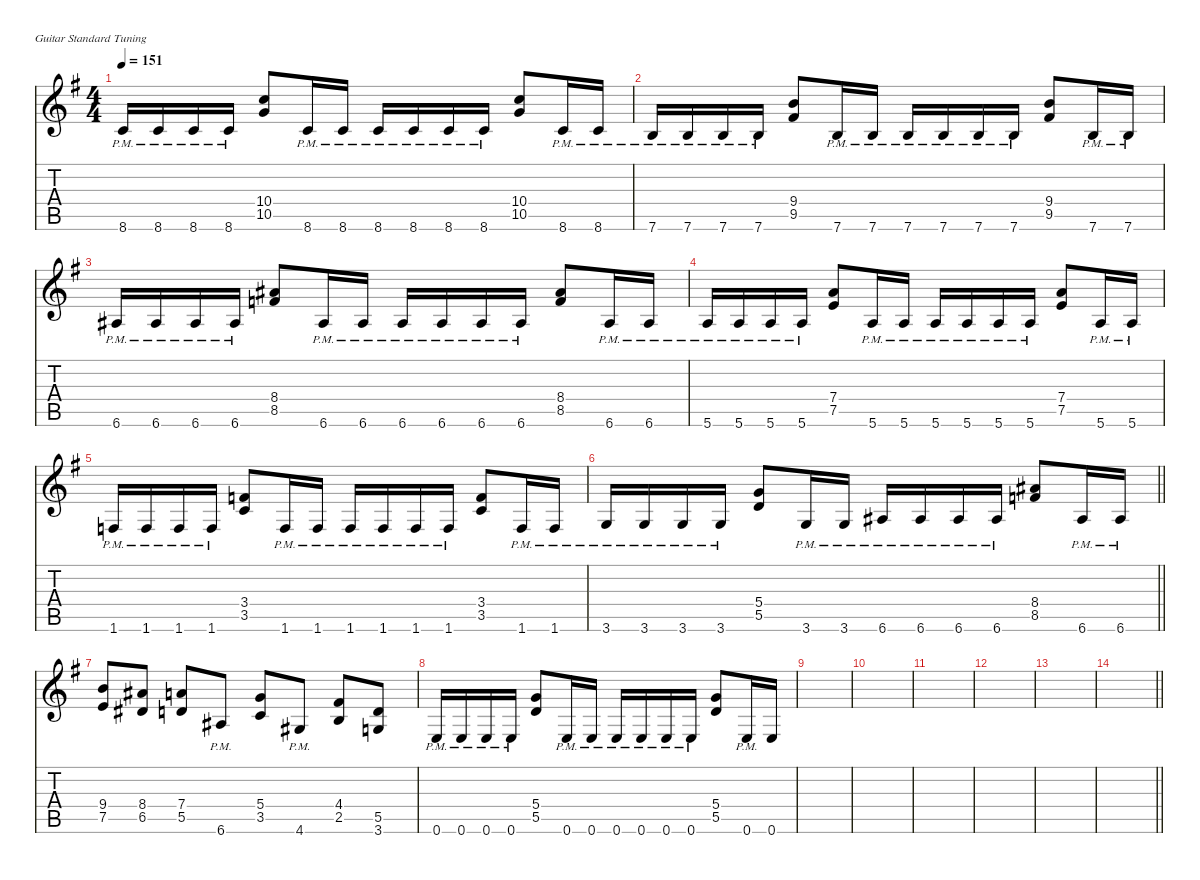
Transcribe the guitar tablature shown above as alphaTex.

\defaultSystemsLayout 4
\hideDynamics
\bracketExtendMode nobrackets
\singleTrackTrackNamePolicy hidden
\multiTrackTrackNamePolicy hidden
\otherSystemsTrackNameOrientation horizontal
\track ("Guitar 2" "dist.guit.") {defaultSystemsLayout 32 instrument distortionguitar}
\staff {score tabs}
\tuning (E4 B3 G3 D3 A2 E2)
\ts (4 4)
\tempo 151
\clef g2
\ks eminor
8.6{pm acc forcenatural}.16{dy f beam Up} 8.6{pm acc forcenatural}.16{beam Up} 8.6{pm acc forcenatural}.16{beam Up} 8.6{pm acc forcenatural}.16{beam Up} (10.4{acc forcenatural} 10.5{acc forcenatural}).8{beam Up} 8.6{pm acc forcenatural}.16{beam Up} 8.6{pm acc forcenatural}.16{beam Up} 8.6{pm acc forcenatural}.16{beam Up} 8.6{pm acc forcenatural}.16{beam Up} 8.6{pm acc forcenatural}.16{beam Up} 8.6{pm acc forcenatural}.16{beam Up} (10.4{acc forcenatural} 10.5{acc forcenatural}).8{beam Up} 8.6{pm acc forcenatural}.16{beam Up} 8.6{pm acc forcenatural}.16{beam Up} |
7.6{pm acc forcenatural}.16{beam Up} 7.6{pm acc forcenatural}.16{beam Up} 7.6{pm acc forcenatural}.16{beam Up} 7.6{pm acc forcenatural}.16{beam Up} (9.4{acc forcenatural} 9.5{acc #}).8{beam Up} 7.6{pm acc forcenatural}.16{beam Up} 7.6{pm acc forcenatural}.16{beam Up} 7.6{pm acc forcenatural}.16{beam Up} 7.6{pm acc forcenatural}.16{beam Up} 7.6{pm acc forcenatural}.16{beam Up} 7.6{pm acc forcenatural}.16{beam Up} (9.4{acc forcenatural} 9.5{acc #}).8{beam Up} 7.6{pm acc forcenatural}.16{beam Up} 7.6{pm acc forcenatural}.16{beam Up} |
6.6{pm acc #}.16{beam Up} 6.6{pm acc #}.16{beam Up} 6.6{pm acc #}.16{beam Up} 6.6{pm acc #}.16{beam Up} (8.4{acc #} 8.5{acc forcenatural}).8{beam Up} 6.6{pm acc #}.16{beam Up} 6.6{pm acc #}.16{beam Up} 6.6{pm acc #}.16{beam Up} 6.6{pm acc #}.16{beam Up} 6.6{pm acc #}.16{beam Up} 6.6{pm acc #}.16{beam Up} (8.4{acc #} 8.5{acc forcenatural}).8{beam Up} 6.6{pm acc #}.16{beam Up} 6.6{pm acc #}.16{beam Up} |
5.6{pm acc forcenatural}.16{beam Up} 5.6{pm acc forcenatural}.16{beam Up} 5.6{pm acc forcenatural}.16{beam Up} 5.6{pm acc forcenatural}.16{beam Up} (7.4{acc forcenatural} 7.5{acc forcenatural}).8{beam Up} 5.6{pm acc forcenatural}.16{beam Up} 5.6{pm acc forcenatural}.16{beam Up} 5.6{pm acc forcenatural}.16{beam Up} 5.6{pm acc forcenatural}.16{beam Up} 5.6{pm acc forcenatural}.16{beam Up} 5.6{pm acc forcenatural}.16{beam Up} (7.4{acc forcenatural} 7.5{acc forcenatural}).8{beam Up} 5.6{pm acc forcenatural}.16{beam Up} 5.6{pm acc forcenatural}.16{beam Up} |
1.6{pm acc forcenatural}.16{beam Up} 1.6{pm acc forcenatural}.16{beam Up} 1.6{pm acc forcenatural}.16{beam Up} 1.6{pm acc forcenatural}.16{beam Up} (3.4{acc forcenatural} 3.5{acc forcenatural}).8{beam Up} 1.6{pm acc forcenatural}.16{beam Up} 1.6{pm acc forcenatural}.16{beam Up} 1.6{pm acc forcenatural}.16{beam Up} 1.6{pm acc forcenatural}.16{beam Up} 1.6{pm acc forcenatural}.16{beam Up} 1.6{pm acc forcenatural}.16{beam Up} (3.4{acc forcenatural} 3.5{acc forcenatural}).8{beam Up} 1.6{pm acc forcenatural}.16{beam Up} 1.6{pm acc forcenatural}.16{beam Up} |
\barLineRight lightlight
3.6{pm acc forcenatural}.16{beam Up} 3.6{pm acc forcenatural}.16{beam Up} 3.6{pm acc forcenatural}.16{beam Up} 3.6{pm acc forcenatural}.16{beam Up} (5.4{acc forcenatural} 5.5{acc forcenatural}).8{beam Up} 3.6{pm acc forcenatural}.16{beam Up} 3.6{pm acc forcenatural}.16{beam Up} 6.6{pm acc #}.16{beam Up} 6.6{pm acc #}.16{beam Up} 6.6{pm acc #}.16{beam Up} 6.6{pm acc #}.16{beam Up} (8.4{acc #} 8.5{acc forcenatural}).8{beam Up} 6.6{pm acc #}.16{beam Up} 6.6{pm acc #}.16{beam Up} |
(9.4{acc forcenatural} 7.5{acc forcenatural}).8{beam Up} (8.4{acc #} 6.5{acc #}).8{beam Up} (7.4{acc forcenatural} 5.5{acc forcenatural}).8{beam Up} 6.6{pm acc #}.8{beam Up} (5.4{acc forcenatural} 3.5{acc forcenatural}).8{beam Up} 4.6{pm acc #}.8{beam Up} (4.4{acc #} 2.5{acc forcenatural}).8{beam Up} (5.5{acc forcenatural} 3.6{acc forcenatural}).8{beam Up} |
0.6{pm acc forcenatural}.16{beam Up} 0.6{pm acc forcenatural}.16{beam Up} 0.6{pm acc forcenatural}.16{beam Up} 0.6{pm acc forcenatural}.16{beam Up} (5.4{acc forcenatural} 5.5{acc forcenatural}).8{beam Up} 0.6{pm acc forcenatural}.16{beam Up} 0.6{pm acc forcenatural}.16{beam Up} 0.6{pm acc forcenatural}.16{beam Up} 0.6{pm acc forcenatural}.16{beam Up} 0.6{pm acc forcenatural}.16{beam Up} 0.6{pm acc forcenatural}.16{beam Up} (5.4{acc forcenatural} 5.5{acc forcenatural}).8{beam Up} 0.6{pm acc forcenatural}.16{beam Up} 0.6{acc forcenatural}.16{beam Up} |
|
|
|
|
|
\barLineRight lightlight
